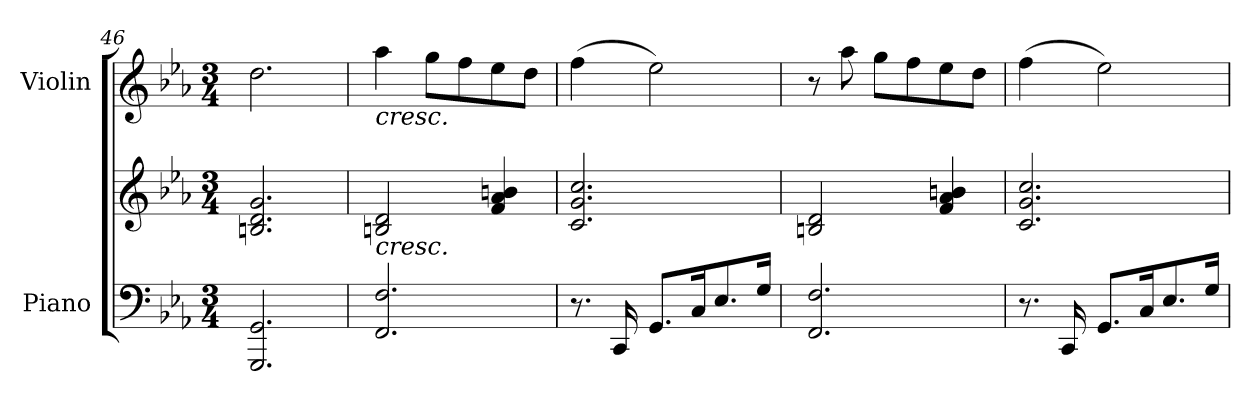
**kern	**kern	**kern
*part2	*part2	*part1
*staff3	*staff2	*staff1
*I"Piano	*	*I"Violin
*I'Pno	*	*I'Vln
*clefF4	*clefG2	*clefG2
*k[b-e-a-]	*k[b-e-a-]	*k[b-e-a-]
*M3/4	*M3/4	*M3/4
=46	=46	=46
2.GGG/ 2.GG/	2.Bn/ 2.d/ 2.g/	2.dd\
=47	=47	=47
!	!	!LO:TX:b:i:t=cresc.
!	!LO:TX:b:i:t=cresc.	!
2.FF/ 2.F/	2Bn/ 2d/	4aa-\
.	.	8gg\L
.	.	8ff\
.	4f/ 4a-/ 4bn/	8ee-\
.	.	8dd\J
=48	=48	=48
8.r	2.c/ 2.g/ 2.cc/	(>4ff\
16CC/	.	.
8.GG/L	.	2ee-\)
16C/K	.	.
8.E-/	.	.
16G/Jk	.	.
=49	=49	=49
2.FF/ 2.F/	2Bn/ 2d/	8r
.	.	8aa-\
.	.	8gg\L
.	.	8ff\
.	4f/ 4a-/ 4bn/	8ee-\
.	.	8dd\J
=50	=50	=50
8.r	2.c/ 2.g/ 2.cc/	(>4ff\
16CC/	.	.
8.GG/L	.	2ee-\)
16C/K	.	.
8.E-/	.	.
16G/Jk	.	.
=	=	=
*-	*-	*-
